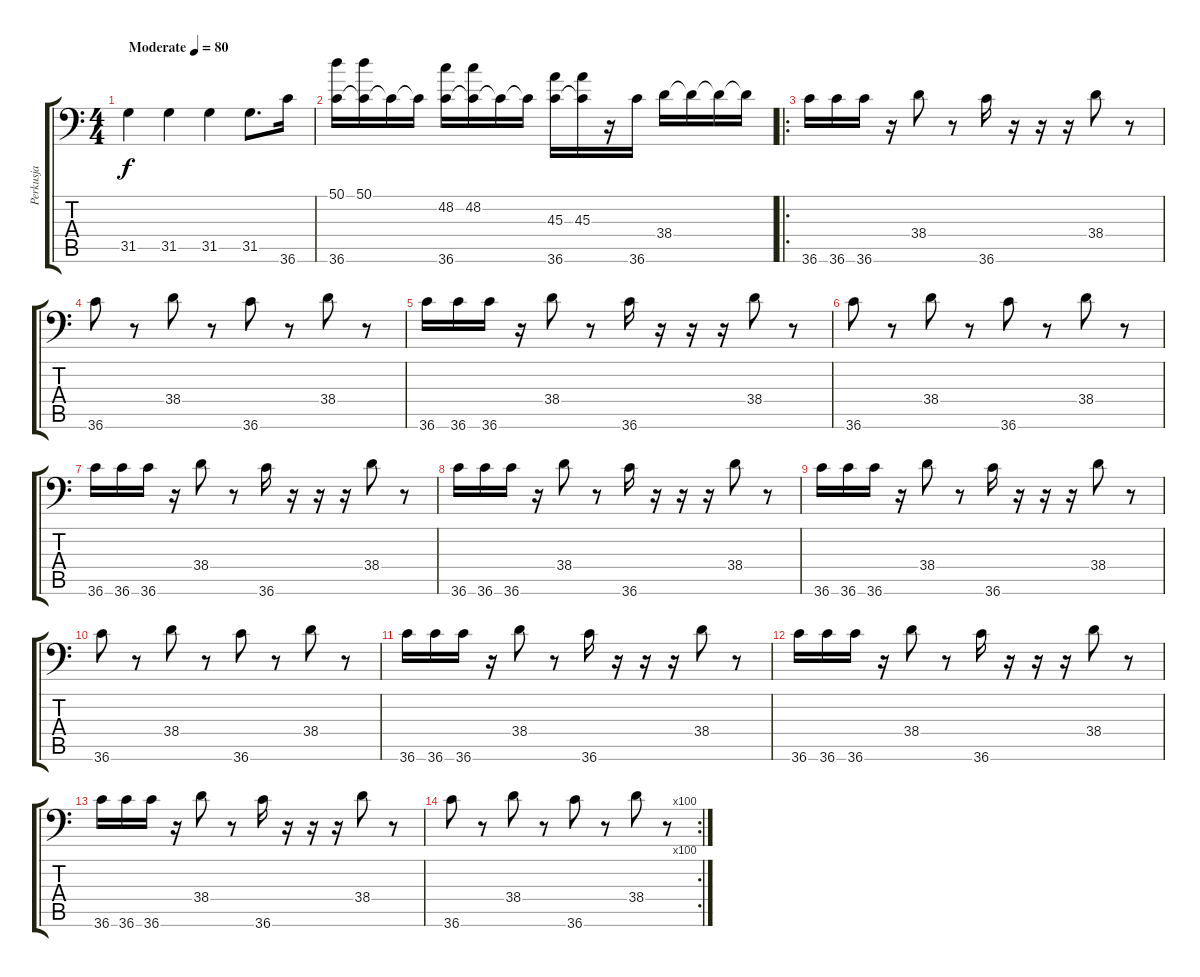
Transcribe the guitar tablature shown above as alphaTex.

\track ("Perkusja" "Perkusja") {instrument acousticgrandpiano}
\staff {score tabs}
\tuning (C-1 C-1 C-1 C-1 C-1 C-1) {hide}
\ts (4 4)
\tempo (80 "Moderate")
\clef f4
\ks c
31.5.4{dy f instrument acousticgrandpiano} 31.5.4 31.5.4 31.5.8{d} 36.6.16 |
(50.1 36.6).16 (50.1 36.6{t}).16 36.6{t}.16 36.6{t}.16 (48.2 36.6).16 (48.2 36.6{t}).16 36.6{t}.16 36.6{t}.16 (45.3 36.6).16 (45.3 36.6{t}).16 r.16 36.6.16 38.4.16 38.4{t}.16 38.4{t}.16 38.4{t}.16 |
\ro
36.6.16 36.6.16 36.6.16 r.16 38.4.8 r.8 36.6.16 r.16 r.16 r.16 38.4.8 r.8 |
36.6.8 r.8 38.4.8 r.8 36.6.8 r.8 38.4.8 r.8 |
36.6.16 36.6.16 36.6.16 r.16 38.4.8 r.8 36.6.16 r.16 r.16 r.16 38.4.8 r.8 |
36.6.8 r.8 38.4.8 r.8 36.6.8 r.8 38.4.8 r.8 |
36.6.16 36.6.16 36.6.16 r.16 38.4.8 r.8 36.6.16 r.16 r.16 r.16 38.4.8 r.8 |
36.6.16 36.6.16 36.6.16 r.16 38.4.8 r.8 36.6.16 r.16 r.16 r.16 38.4.8 r.8 |
36.6.16 36.6.16 36.6.16 r.16 38.4.8 r.8 36.6.16 r.16 r.16 r.16 38.4.8 r.8 |
36.6.8 r.8 38.4.8 r.8 36.6.8 r.8 38.4.8 r.8 |
36.6.16 36.6.16 36.6.16 r.16 38.4.8 r.8 36.6.16 r.16 r.16 r.16 38.4.8 r.8 |
36.6.16 36.6.16 36.6.16 r.16 38.4.8 r.8 36.6.16 r.16 r.16 r.16 38.4.8 r.8 |
36.6.16 36.6.16 36.6.16 r.16 38.4.8 r.8 36.6.16 r.16 r.16 r.16 38.4.8 r.8 |
\rc 100
36.6.8 r.8 38.4.8 r.8 36.6.8 r.8 38.4.8 r.8
